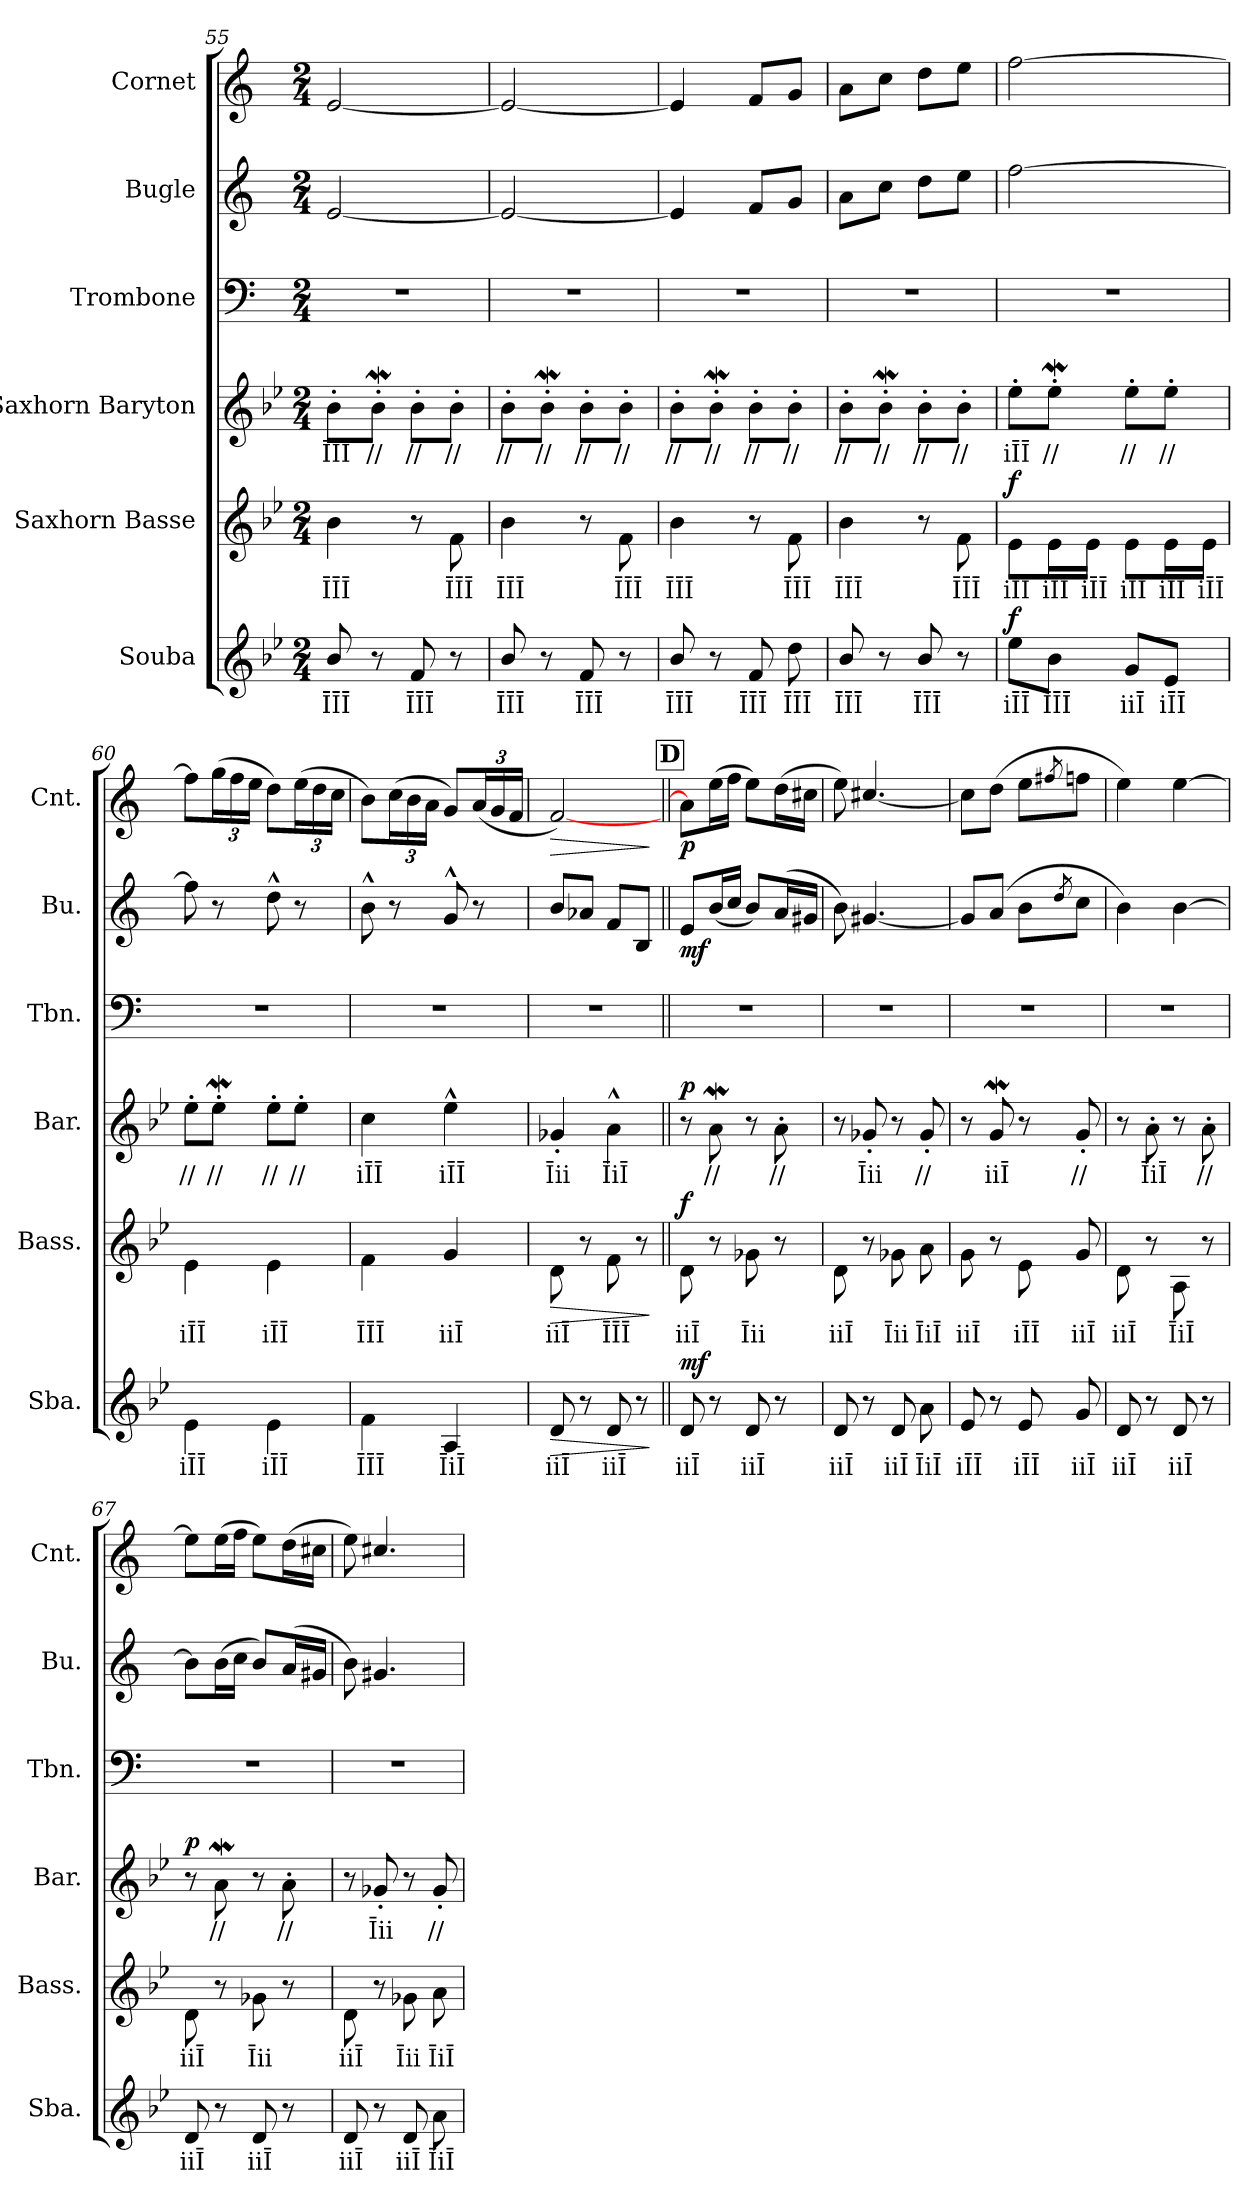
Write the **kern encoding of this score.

**kern	**text	**dynam	**kern	**text	**dynam	**kern	**text	**dynam	**kern	**kern	**dynam	**kern	**dynam
*part6	*part6	*part6	*part5	*part5	*part5	*part4	*part4	*part4	*part3	*part2	*part2	*part1	*part1
*staff6	*staff6	*staff6	*staff5	*staff5	*staff5	*staff4	*staff4	*staff4	*staff3	*staff2	*staff2	*staff1	*staff1
*I"Souba	*	*	*I"Saxhorn Basse	*	*	*I"Saxhorn Baryton	*	*	*I"Trombone	*I"Bugle	*	*I"Cornet	*
*I'Sba.	*	*	*I'Bass.	*	*	*I'Bar.	*	*	*I'Tbn.	*I'Bu.	*	*I'Cnt.	*
*clefG2	*	*	*clefG2	*	*	*clefG2	*	*	*clefF4	*clefG2	*	*clefG2	*
*ITrd15c26	*	*	*ITrd8c14	*	*	*ITrd8c14	*	*	*	*ITrd1c2	*	*ITrd1c2	*
*k[b-e-]	*	*	*k[b-e-]	*	*	*k[b-e-]	*	*	*k[]	*k[b-e-]	*	*k[b-e-]	*
*M2/4	*	*	*M2/4	*	*	*M2/4	*	*	*M2/4	*M2/4	*	*M2/4	*
=55	=55	=55	=55	=55	=55	=55	=55	=55	=55	=55	=55	=55	=55
!	!LO:LY:b	!	!	!LO:LY:b	!	!	!LO:LY:b	!	!	!	!	!	!
8BB-/	ĪĪĪ	.	4B-\	ĪĪĪ	.	8B-'\L	ĪĪĪ	.	2r	[2d/	.	[2d/	.
!	!	!	!	!	!	!	!LO:LY:b	!	!	!	!	!	!
8r	.	.	.	.	.	8B-w'\J	//	.	.	.	.	.	.
!	!LO:LY:b	!	!	!	!	!	!LO:LY:b	!	!	!	!	!	!
8FF/	ĪĪĪ	.	8r	.	.	8B-'\L	//	.	.	.	.	.	.
!	!	!	!	!LO:LY:b	!	!	!LO:LY:b	!	!	!	!	!	!
8r	.	.	8F\	ĪĪĪ	.	8B-'\J	//	.	.	.	.	.	.
=56	=56	=56	=56	=56	=56	=56	=56	=56	=56	=56	=56	=56	=56
!	!LO:LY:b	!	!	!LO:LY:b	!	!	!LO:LY:b	!	!	!	!	!	!
8BB-/	ĪĪĪ	.	4B-\	ĪĪĪ	.	8B-'\L	//	.	2r	2d/_	.	2d/_	.
!	!	!	!	!	!	!	!LO:LY:b	!	!	!	!	!	!
8r	.	.	.	.	.	8B-w'\J	//	.	.	.	.	.	.
!	!LO:LY:b	!	!	!	!	!	!LO:LY:b	!	!	!	!	!	!
8FF/	ĪĪĪ	.	8r	.	.	8B-'\L	//	.	.	.	.	.	.
!	!	!	!	!LO:LY:b	!	!	!LO:LY:b	!	!	!	!	!	!
8r	.	.	8F\	ĪĪĪ	.	8B-'\J	//	.	.	.	.	.	.
=57	=57	=57	=57	=57	=57	=57	=57	=57	=57	=57	=57	=57	=57
!	!LO:LY:b	!	!	!LO:LY:b	!	!	!LO:LY:b	!	!	!	!	!	!
8BB-/	ĪĪĪ	.	4B-\	ĪĪĪ	.	8B-'\L	//	.	2r	4d/]	.	4d/]	.
!	!	!	!	!	!	!	!LO:LY:b	!	!	!	!	!	!
8r	.	.	.	.	.	8B-w'\J	//	.	.	.	.	.	.
!	!LO:LY:b	!	!	!	!	!	!LO:LY:b	!	!	!	!	!	!
8FF/	ĪĪĪ	.	8r	.	.	8B-'\L	//	.	.	8e-/L	.	8e-/L	.
!	!LO:LY:b	!	!	!LO:LY:b	!	!	!LO:LY:b	!	!	!	!	!	!
8D\	ĪĪĪ	.	8F\	ĪĪĪ	.	8B-'\J	//	.	.	8f/J	.	8f/J	.
!!LO:PB:g=z
=58	=58	=58	=58	=58	=58	=58	=58	=58	=58	=58	=58	=58	=58
!	!LO:LY:b	!	!	!LO:LY:b	!	!	!LO:LY:b	!	!	!	!	!	!
8BB-/	ĪĪĪ	.	4B-\	ĪĪĪ	.	8B-'\L	//	.	2r	8g\L	.	8g\L	.
!	!	!	!	!	!	!	!LO:LY:b	!	!	!	!	!	!
8r	.	.	.	.	.	8B-w'\J	//	.	.	8b-\J	.	8b-\J	.
!	!LO:LY:b	!	!	!	!	!	!LO:LY:b	!	!	!	!	!	!
8BB-/	ĪĪĪ	.	8r	.	.	8B-'\L	//	.	.	8cc\L	.	8cc\L	.
!	!	!	!	!LO:LY:b	!	!	!LO:LY:b	!	!	!	!	!	!
8r	.	.	8F\	ĪĪĪ	.	8B-'\J	//	.	.	8dd\J	.	8dd\J	.
=59	=59	=59	=59	=59	=59	=59	=59	=59	=59	=59	=59	=59	=59
!	!LO:LY:b	!LO:DY:b	!	!LO:LY:b	!LO:DY:b	!	!LO:LY:b	!	!	!	!	!	!
8E-\L	iĪĪ	f	8E-\L	iĪĪ	f	8e-'\L	iĪĪ	.	2r	[2ee-\	.	[2ee-\	.
!	!LO:LY:b	!	!	!LO:LY:b	!	!	!LO:LY:b	!	!	!	!	!	!
8BB-\J	ĪĪĪ	.	16E-\L	iĪĪ	.	8e-w'\J	//	.	.	.	.	.	.
!	!	!	!	!LO:LY:b	!	!	!	!	!	!	!	!	!
.	.	.	16E-\JJ	iĪĪ	.	.	.	.	.	.	.	.	.
!	!LO:LY:b	!	!	!LO:LY:b	!	!	!LO:LY:b	!	!	!	!	!	!
8GG/L	iiĪ	.	8E-\L	iĪĪ	.	8e-'\L	//	.	.	.	.	.	.
!	!LO:LY:b	!	!	!LO:LY:b	!	!	!LO:LY:b	!	!	!	!	!	!
8EE-/J	iĪĪ	.	16E-\L	iĪĪ	.	8e-'\J	//	.	.	.	.	.	.
!	!	!	!	!LO:LY:b	!	!	!	!	!	!	!	!	!
.	.	.	16E-\JJ	iĪĪ	.	.	.	.	.	.	.	.	.
=60	=60	=60	=60	=60	=60	=60	=60	=60	=60	=60	=60	=60	=60
!	!LO:LY:b	!	!	!LO:LY:b	!	!	!LO:LY:b	!	!	!	!	!	!
4EE-\	iĪĪ	.	4E-\	iĪĪ	.	8e-'\L	//	.	2r	8ee-\]	.	8ee-\L]	.
!	!	!	!	!	!	!	!LO:LY:b	!	!	!	!	!	!
*	*	*	*	*	*	*	*	*	*	*	*	*Xbrackettup	*
.	.	.	.	.	.	8e-w'\J	//	.	.	8r	.	(>24ff\L	.
.	.	.	.	.	.	.	.	.	.	.	.	24ee-\	.
.	.	.	.	.	.	.	.	.	.	.	.	24dd\JJ	.
!	!LO:LY:b	!	!	!LO:LY:b	!	!	!LO:LY:b	!	!	!	!	!	!
4EE-\	iĪĪ	.	4E-\	iĪĪ	.	8e-'\L	//	.	.	8cc^^\	.	8cc\L)	.
!	!	!	!	!	!	!	!LO:LY:b	!	!	!	!	!	!
.	.	.	.	.	.	8e-'\J	//	.	.	8r	.	(>24dd\L	.
.	.	.	.	.	.	.	.	.	.	.	.	24cc\	.
.	.	.	.	.	.	.	.	.	.	.	.	24b-\JJ	.
=61	=61	=61	=61	=61	=61	=61	=61	=61	=61	=61	=61	=61	=61
!	!LO:LY:b	!	!	!LO:LY:b	!	!	!LO:LY:b	!	!	!	!	!	!
4FF\	ĪĪĪ	.	4F\	ĪĪĪ	.	4c\	iĪĪ	.	2r	8a^^\	.	8a\L)	.
.	.	.	.	.	.	.	.	.	.	8r	.	(>24b-\L	.
.	.	.	.	.	.	.	.	.	.	.	.	24a\	.
.	.	.	.	.	.	.	.	.	.	.	.	24g\JJ	.
!	!LO:LY:b	!	!	!LO:LY:b	!	!	!LO:LY:b	!	!	!	!	!	!
4AAA/	ĪiĪ	.	4G/	iiĪ	.	4e-^^\	iĪĪ	.	.	8f^^/	.	8f/L)	.
.	.	.	.	.	.	.	.	.	.	8r	.	(<24g/L	.
.	.	.	.	.	.	.	.	.	.	.	.	24f/	.
.	.	.	.	.	.	.	.	.	.	.	.	24e-/JJ	.
!!LO:PB:g=z
=62	=62	=62	=62	=62	=62	=62	=62	=62	=62	=62	=62	=62	=62
!	!LO:LY:b	!LO:HP:b	!	!LO:LY:b	!LO:HP:b	!	!LO:LY:b	!	!	!	!	!	!LO:HP:b
8DD/	iiĪ	>	8D\	iiĪ	>	4G-X'/	Īii	.	2r	8a/L	.	[2e-/)	>
8r	.	.	8r	.	.	.	.	.	.	8g-X/J	.	.	.
!	!LO:LY:b	!	!	!LO:LY:b	!	!	!LO:LY:b	!	!	!	!	!	!
8DD/	iiĪ	.	8F\	ĪĪĪ	.	4A^^\	ĪiĪ	.	.	8e-/L	.	.	.
8r	.	.	8r	.	.	.	.	.	.	8A/J	.	.	.
.	.	]	.	.	]	.	.	.	.	.	.	.	]
!!LO:REH:place=s1:a:B:fs=14:t=D
=63||	=63||	=63||	=63||	=63||	=63||	=63||	=63||	=63||	=63||	=63||	=63||	=63||	=63||
!	!LO:LY:b	!LO:DY:b	!	!LO:LY:b	!LO:DY:b	!	!	!LO:DY:b	!	!	!LO:DY:b	!	!LO:DY:b
8DD/	iiĪ	mf	8D\	iiĪ	f	8r	.	p	2r	8d/L	mf	8g\L]	p
!	!	!	!	!	!	!	!LO:LY:b	!	!	!	!	!	!
8r	.	.	8r	.	.	8AW\	//	.	.	(<16a/L	.	(>16dd\L	.
.	.	.	.	.	.	.	.	.	.	16b-/JJ	.	16ee-\JJ	.
!	!LO:LY:b	!	!	!LO:LY:b	!	!	!	!	!	!	!	!	!
8DD/	iiĪ	.	8G-X\	Īii	.	8r	.	.	.	8a/L)	.	8dd\L)	.
!	!	!	!	!	!	!	!LO:LY:b	!	!	!	!	!	!
8r	.	.	8r	.	.	8A'\	//	.	.	(<16g/L	.	(>16cc\L	.
.	.	.	.	.	.	.	.	.	.	16f#X/JJ	.	16bn\JJ	.
=64	=64	=64	=64	=64	=64	=64	=64	=64	=64	=64	=64	=64	=64
!	!LO:LY:b	!	!	!LO:LY:b	!	!	!	!	!	!	!	!	!
8DD/	iiĪ	.	8D\	iiĪ	.	8r	.	.	2r	8a\)	.	8dd\)	.
!	!	!	!	!	!	!	!LO:LY:b	!	!	!	!	!	!
8r	.	.	8r	.	.	8G-X'/	Īii	.	.	[4.f#X/	.	[4.bn/	.
!	!LO:LY:b	!	!	!LO:LY:b	!	!	!	!	!	!	!	!	!
8DD/	iiĪ	.	8G-X\	Īii	.	8r	.	.	.	.	.	.	.
!	!LO:LY:b	!	!	!LO:LY:b	!	!	!LO:LY:b	!	!	!	!	!	!
8AA\	ĪiĪ	.	8A\	ĪiĪ	.	8G-'/	//	.	.	.	.	.	.
=65	=65	=65	=65	=65	=65	=65	=65	=65	=65	=65	=65	=65	=65
!	!LO:LY:b	!	!	!LO:LY:b	!	!	!	!	!	!	!	!	!
8EE-/	iĪĪ	.	8G\	iiĪ	.	8r	.	.	2r	8f#/L]	.	8b\L]	.
!	!	!	!	!	!	!	!LO:LY:b	!	!	!	!	!	!
8r	.	.	8r	.	.	8GW/	iiĪ	.	.	(>8g/J	.	(>8cc\J	.
!	!LO:LY:b	!	!	!LO:LY:b	!	!	!	!	!	!	!	!	!
8EE-/	iĪĪ	.	8E-\	iĪĪ	.	8r	.	.	.	8a\L	.	8dd\L	.
.	.	.	.	.	.	.	.	.	.	8qcc/	.	8qeen/	.
!	!LO:LY:b	!	!	!LO:LY:b	!	!	!LO:LY:b	!	!	!	!	!	!
8GG/	iiĪ	.	8G/	iiĪ	.	8G'/	//	.	.	8b-\J	.	8ee-X\J	.
=66	=66	=66	=66	=66	=66	=66	=66	=66	=66	=66	=66	=66	=66
!	!LO:LY:b	!	!	!LO:LY:b	!	!	!	!	!	!	!	!	!
8DD/	iiĪ	.	8D\	iiĪ	.	8r	.	.	2r	4a\)	.	4dd\)	.
!	!	!	!	!	!	!	!LO:LY:b	!	!	!	!	!	!
8r	.	.	8r	.	.	8A'\	ĪiĪ	.	.	.	.	.	.
!	!LO:LY:b	!	!	!LO:LY:b	!	!	!	!	!	!	!	!	!
8DD/	iiĪ	.	8AA\	ĪiĪ	.	8r	.	.	.	[4a\	.	[4dd\	.
!	!	!	!	!	!	!	!LO:LY:b	!	!	!	!	!	!
8r	.	.	8r	.	.	8A'\	//	.	.	.	.	.	.
!!LO:LB:g=z
=67	=67	=67	=67	=67	=67	=67	=67	=67	=67	=67	=67	=67	=67
!	!LO:LY:b	!	!	!LO:LY:b	!	!	!	!LO:DY:b	!	!	!	!	!
8DD/	iiĪ	.	8D\	iiĪ	.	8r	.	p	2r	8a\L]	.	8dd\L]	.
!	!	!	!	!	!	!	!LO:LY:b	!	!	!	!	!	!
8r	.	.	8r	.	.	8AW\	//	.	.	(>16a\L	.	(>16dd\L	.
.	.	.	.	.	.	.	.	.	.	16b-\JJ	.	16ee-\JJ	.
!	!LO:LY:b	!	!	!LO:LY:b	!	!	!	!	!	!	!	!	!
8DD/	iiĪ	.	8G-X\	Īii	.	8r	.	.	.	8a/L)	.	8dd\L)	.
!	!	!	!	!	!	!	!LO:LY:b	!	!	!	!	!	!
8r	.	.	8r	.	.	8A'\	//	.	.	(<16g/L	.	(>16cc\L	.
.	.	.	.	.	.	.	.	.	.	16f#X/JJ	.	16bn\JJ	.
=68	=68	=68	=68	=68	=68	=68	=68	=68	=68	=68	=68	=68	=68
!	!LO:LY:b	!	!	!LO:LY:b	!	!	!	!	!	!	!	!	!
8DD/	iiĪ	.	8D\	iiĪ	.	8r	.	.	2r	8a\)	.	8dd\)	.
!	!	!	!	!	!	!	!LO:LY:b	!	!	!	!	!	!
8r	.	.	8r	.	.	8G-X'/	Īii	.	.	4.f#X/	.	4.bn/	.
!	!LO:LY:b	!	!	!LO:LY:b	!	!	!	!	!	!	!	!	!
8DD/	iiĪ	.	8G-X\	Īii	.	8r	.	.	.	.	.	.	.
!	!LO:LY:b	!	!	!LO:LY:b	!	!	!LO:LY:b	!	!	!	!	!	!
8AA\	ĪiĪ	.	8A\	ĪiĪ	.	8G-'/	//	.	.	.	.	.	.
=	=	=	=	=	=	=	=	=	=	=	=	=	=
*-	*-	*-	*-	*-	*-	*-	*-	*-	*-	*-	*-	*-	*-
